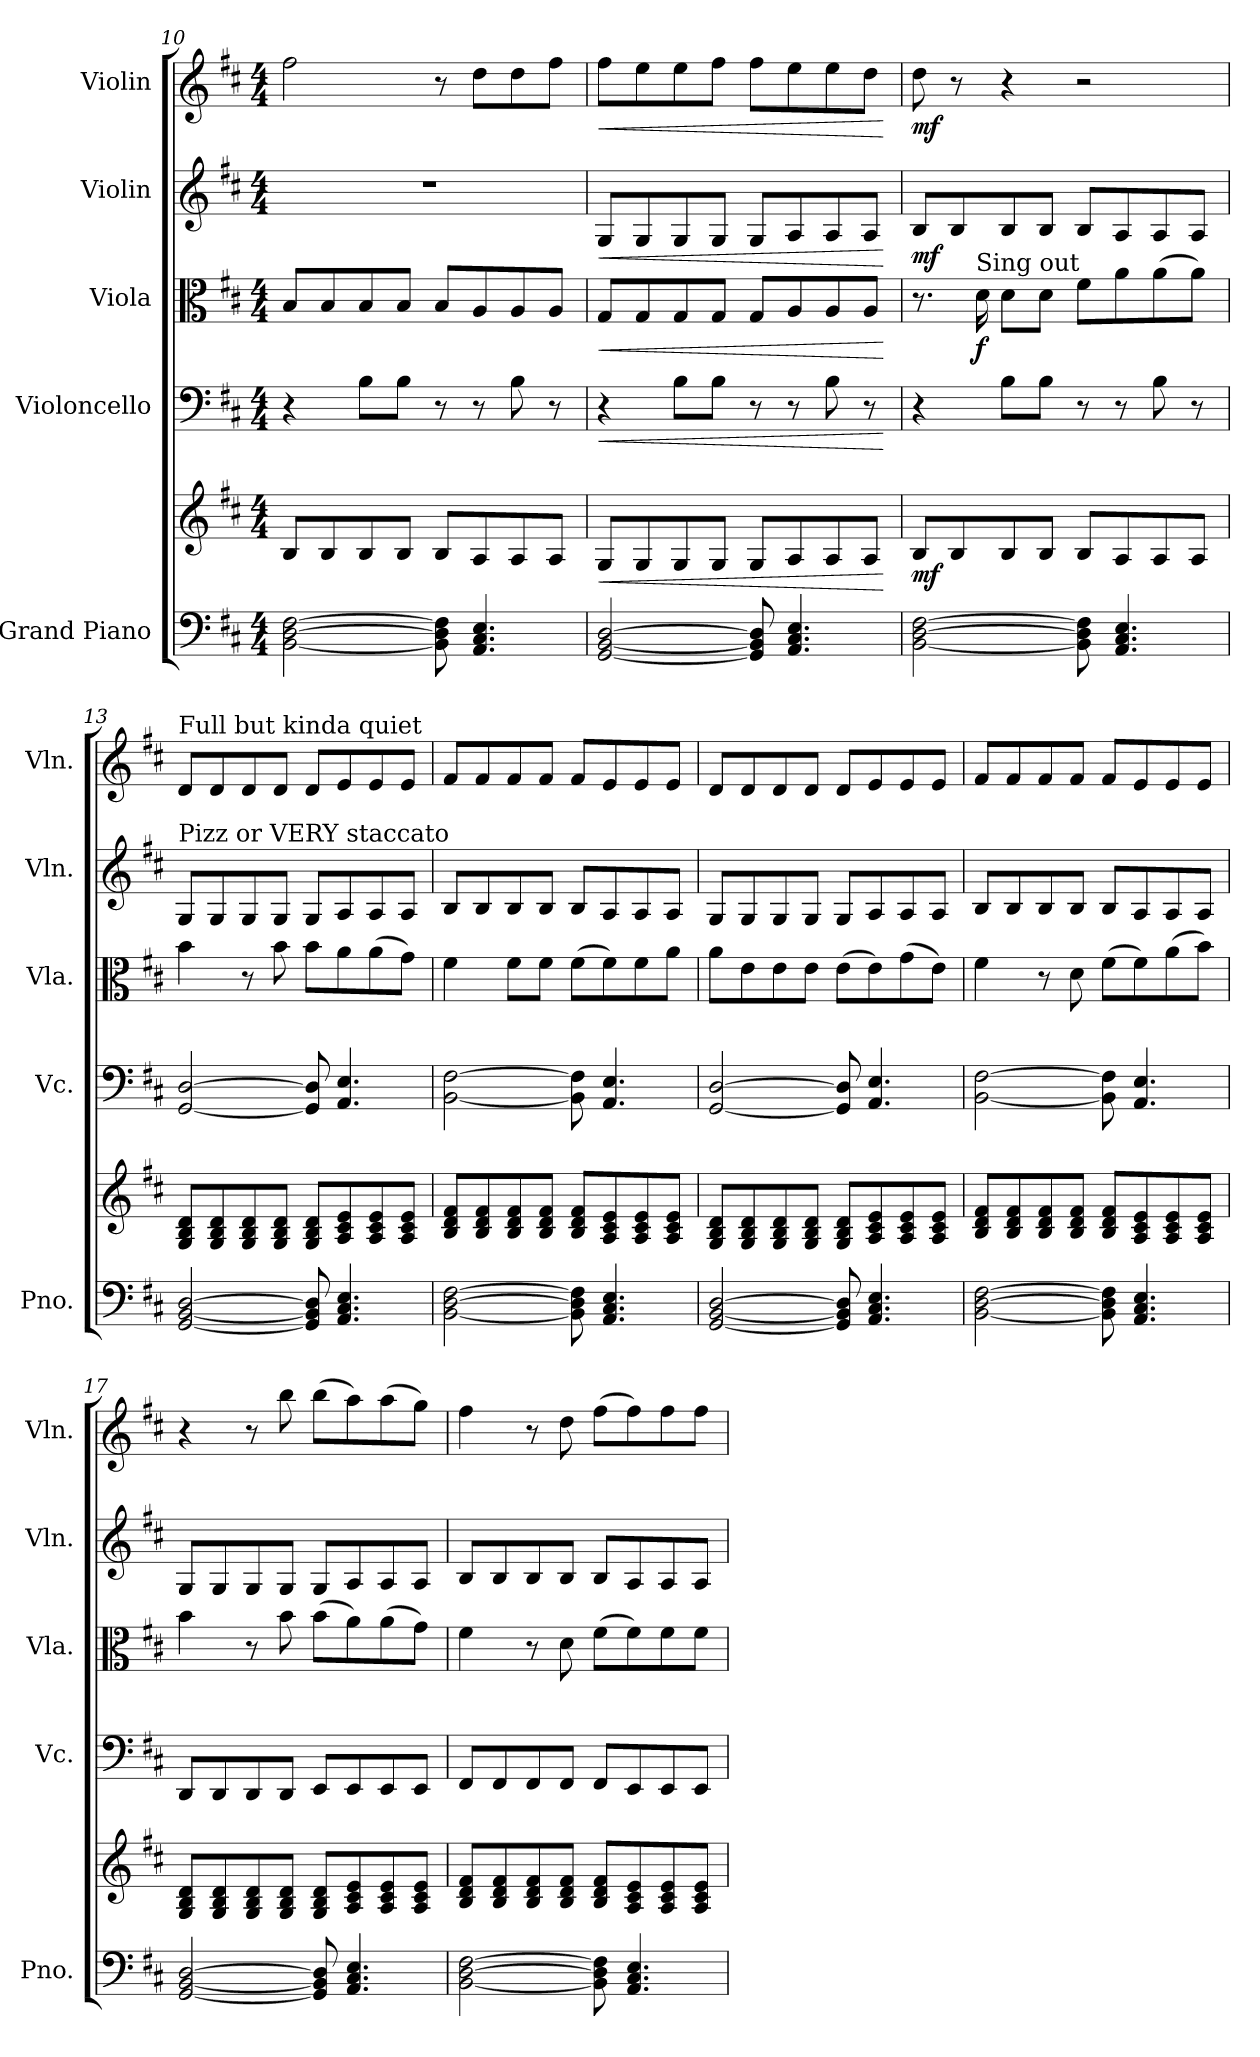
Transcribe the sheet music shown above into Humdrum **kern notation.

**kern	**kern	**dynam	**kern	**dynam	**kern	**dynam	**kern	**dynam	**kern	**dynam
*part5	*part5	*part5	*part4	*part4	*part3	*part3	*part2	*part2	*part1	*part1
*staff6	*staff5	*staff5/6	*staff4	*staff4	*staff3	*staff3	*staff2	*staff2	*staff1	*staff1
*I"Grand Piano	*	*	*I"Violoncello	*	*I"Viola	*	*I"Violin	*	*I"Violin	*
*I'Pno.	*	*	*I'Vc.	*	*I'Vla.	*	*I'Vln.	*	*I'Vln.	*
*clefF4	*clefG2	*	*clefF4	*	*clefC3	*	*clefG2	*	*clefG2	*
*k[f#c#]	*k[f#c#]	*	*k[f#c#]	*	*k[f#c#]	*	*k[f#c#]	*	*k[f#c#]	*
*M4/4	*M4/4	*	*M4/4	*	*M4/4	*	*M4/4	*	*M4/4	*
=10	=10	=10	=10	=10	=10	=10	=10	=10	=10	=10
[2BB\ [2D\ [2F#\	8B/L	.	4r	.	8B/L	.	1r	.	2ff#\	.
.	8B/	.	.	.	8B/	.	.	.	.	.
.	8B/	.	8B\L	.	8B/	.	.	.	.	.
.	8B/J	.	8B\J	.	8B/J	.	.	.	.	.
8BB\] 8D\] 8F#\]	8B/L	.	8r	.	8B/L	.	.	.	8r	.
4.AA/ 4.C#/ 4.E/	8A/	.	8r	.	8A/	.	.	.	8dd\L	.
.	8A/	.	8B\	.	8A/	.	.	.	8dd\	.
.	8A/J	.	8r	.	8A/J	.	.	.	8ff#\J	.
!!LO:LB:g=z
=11	=11	=11	=11	=11	=11	=11	=11	=11	=11	=11
!	!	!LO:HP:b	!	!LO:HP:b	!	!LO:HP:b	!	!LO:HP:b	!	!LO:HP:b
[2GG/ [2BB/ [2D/	8G/L	<	4r	<	8G/L	<	8G/L	<	8ff#\L	<
.	8G/	.	.	.	8G/	.	8G/	.	8ee\	.
.	8G/	.	8B\L	.	8G/	.	8G/	.	8ee\	.
.	8G/J	.	8B\J	.	8G/J	.	8G/J	.	8ff#\J	.
8GG/] 8BB/] 8D/]	8G/L	.	8r	.	8G/L	.	8G/L	.	8ff#\L	.
4.AA/ 4.C#/ 4.E/	8A/	.	8r	.	8A/	.	8A/	.	8ee\	.
.	8A/	.	8B\	.	8A/	.	8A/	.	8ee\	.
.	8A/J	.	8r	.	8A/J	.	8A/J	.	8dd\J	.
.	.	[	.	[	.	[	.	[	.	[
=12	=12	=12	=12	=12	=12	=12	=12	=12	=12	=12
!	!	!LO:DY:b	!	!	!	!	!	!LO:DY:b	!	!LO:DY:b
[2BB\ [2D\ [2F#\	8B/L	mf	4r	.	8.r	.	8B/L	mf	8dd\	mf
.	8B/	.	.	.	.	.	8B/	.	8r	.
!	!	!	!	!	!LO:TX:a:t=Sing out	!	!	!	!	!
!	!	!	!	!	!	!LO:DY:b	!	!	!	!
.	.	.	.	.	16d\	f	.	.	.	.
.	8B/	.	8B\L	.	8d\L	.	8B/	.	4r	.
.	8B/J	.	8B\J	.	8d\J	.	8B/J	.	.	.
8BB\] 8D\] 8F#\]	8B/L	.	8r	.	8f#\L	.	8B/L	.	2r	.
4.AA/ 4.C#/ 4.E/	8A/	.	8r	.	8a\	.	8A/	.	.	.
.	8A/	.	8B\	.	(8a\	.	8A/	.	.	.
.	8A/J	.	8r	.	8a\J)	.	8A/J	.	.	.
=13	=13	=13	=13	=13	=13	=13	=13	=13	=13	=13
!	!	!	!	!	!	!	!	!	!LO:TX:a:t=Full but kinda quiet	!
!	!	!	!	!	!	!	!LO:TX:a:t=Pizz or VERY staccato	!	!	!
[2GG/ [2BB/ [2D/	8G/ 8B/ 8d/L	.	[2GG/ [2D/	.	4b\	.	8G/L	.	8d/L	.
.	8G/ 8B/ 8d/	.	.	.	.	.	8G/	.	8d/	.
.	8G/ 8B/ 8d/	.	.	.	8r	.	8G/	.	8d/	.
.	8G/ 8B/ 8d/J	.	.	.	8b\	.	8G/J	.	8d/J	.
8GG/] 8BB/] 8D/]	8G/ 8B/ 8d/L	.	8GG/] 8D/]	.	8b\L	.	8G/L	.	8d/L	.
4.AA/ 4.C#/ 4.E/	8A/ 8c#/ 8e/	.	4.AA/ 4.E/	.	8a\	.	8A/	.	8e/	.
.	8A/ 8c#/ 8e/	.	.	.	(8a\	.	8A/	.	8e/	.
.	8A/ 8c#/ 8e/J	.	.	.	8g\J)	.	8A/J	.	8e/J	.
!!LO:PB:g=z
=14	=14	=14	=14	=14	=14	=14	=14	=14	=14	=14
[2BB\ [2D\ [2F#\	8B/ 8d/ 8f#/L	.	[2BB\ [2F#\	.	4f#\	.	8B/L	.	8f#/L	.
.	8B/ 8d/ 8f#/	.	.	.	.	.	8B/	.	8f#/	.
.	8B/ 8d/ 8f#/	.	.	.	8f#\L	.	8B/	.	8f#/	.
.	8B/ 8d/ 8f#/J	.	.	.	8f#\J	.	8B/J	.	8f#/J	.
8BB\] 8D\] 8F#\]	8B/ 8d/ 8f#/L	.	8BB\] 8F#\]	.	(8f#\L	.	8B/L	.	8f#/L	.
4.AA/ 4.C#/ 4.E/	8A/ 8c#/ 8e/	.	4.AA/ 4.E/	.	8f#\)	.	8A/	.	8e/	.
.	8A/ 8c#/ 8e/	.	.	.	8f#\	.	8A/	.	8e/	.
.	8A/ 8c#/ 8e/J	.	.	.	8a\J	.	8A/J	.	8e/J	.
=15	=15	=15	=15	=15	=15	=15	=15	=15	=15	=15
[2GG/ [2BB/ [2D/	8G/ 8B/ 8d/L	.	[2GG/ [2D/	.	8a\L	.	8G/L	.	8d/L	.
.	8G/ 8B/ 8d/	.	.	.	8e\	.	8G/	.	8d/	.
.	8G/ 8B/ 8d/	.	.	.	8e\	.	8G/	.	8d/	.
.	8G/ 8B/ 8d/J	.	.	.	8e\J	.	8G/J	.	8d/J	.
8GG/] 8BB/] 8D/]	8G/ 8B/ 8d/L	.	8GG/] 8D/]	.	(8e\L	.	8G/L	.	8d/L	.
4.AA/ 4.C#/ 4.E/	8A/ 8c#/ 8e/	.	4.AA/ 4.E/	.	8e\)	.	8A/	.	8e/	.
.	8A/ 8c#/ 8e/	.	.	.	(8g\	.	8A/	.	8e/	.
.	8A/ 8c#/ 8e/J	.	.	.	8e\J)	.	8A/J	.	8e/J	.
=16	=16	=16	=16	=16	=16	=16	=16	=16	=16	=16
[2BB\ [2D\ [2F#\	8B/ 8d/ 8f#/L	.	[2BB\ [2F#\	.	4f#\	.	8B/L	.	8f#/L	.
.	8B/ 8d/ 8f#/	.	.	.	.	.	8B/	.	8f#/	.
.	8B/ 8d/ 8f#/	.	.	.	8r	.	8B/	.	8f#/	.
.	8B/ 8d/ 8f#/J	.	.	.	8d\	.	8B/J	.	8f#/J	.
8BB\] 8D\] 8F#\]	8B/ 8d/ 8f#/L	.	8BB\] 8F#\]	.	(8f#\L	.	8B/L	.	8f#/L	.
4.AA/ 4.C#/ 4.E/	8A/ 8c#/ 8e/	.	4.AA/ 4.E/	.	8f#\)	.	8A/	.	8e/	.
.	8A/ 8c#/ 8e/	.	.	.	(8a\	.	8A/	.	8e/	.
.	8A/ 8c#/ 8e/J	.	.	.	8b\J)	.	8A/J	.	8e/J	.
!!LO:LB:g=z
=17	=17	=17	=17	=17	=17	=17	=17	=17	=17	=17
[2GG/ [2BB/ [2D/	8G/ 8B/ 8d/L	.	8DD/L	.	4b\	.	8G/L	.	4r	.
.	8G/ 8B/ 8d/	.	8DD/	.	.	.	8G/	.	.	.
.	8G/ 8B/ 8d/	.	8DD/	.	8r	.	8G/	.	8r	.
.	8G/ 8B/ 8d/J	.	8DD/J	.	8b\	.	8G/J	.	8bb\	.
8GG/] 8BB/] 8D/]	8G/ 8B/ 8d/L	.	8EE/L	.	(8b\L	.	8G/L	.	(8bb\L	.
4.AA/ 4.C#/ 4.E/	8A/ 8c#/ 8e/	.	8EE/	.	8a\)	.	8A/	.	8aa\)	.
.	8A/ 8c#/ 8e/	.	8EE/	.	(8a\	.	8A/	.	(8aa\	.
.	8A/ 8c#/ 8e/J	.	8EE/J	.	8g\J)	.	8A/J	.	8gg\J)	.
=18	=18	=18	=18	=18	=18	=18	=18	=18	=18	=18
[2BB\ [2D\ [2F#\	8B/ 8d/ 8f#/L	.	8FF#/L	.	4f#\	.	8B/L	.	4ff#\	.
.	8B/ 8d/ 8f#/	.	8FF#/	.	.	.	8B/	.	.	.
.	8B/ 8d/ 8f#/	.	8FF#/	.	8r	.	8B/	.	8r	.
.	8B/ 8d/ 8f#/J	.	8FF#/J	.	8d\	.	8B/J	.	8dd\	.
8BB\] 8D\] 8F#\]	8B/ 8d/ 8f#/L	.	8FF#/L	.	(8f#\L	.	8B/L	.	(8ff#\L	.
4.AA/ 4.C#/ 4.E/	8A/ 8c#/ 8e/	.	8EE/	.	8f#\)	.	8A/	.	8ff#\)	.
.	8A/ 8c#/ 8e/	.	8EE/	.	8f#\	.	8A/	.	8ff#\	.
.	8A/ 8c#/ 8e/J	.	8EE/J	.	8f#\J	.	8A/J	.	8ff#\J	.
=	=	=	=	=	=	=	=	=	=	=
*-	*-	*-	*-	*-	*-	*-	*-	*-	*-	*-
